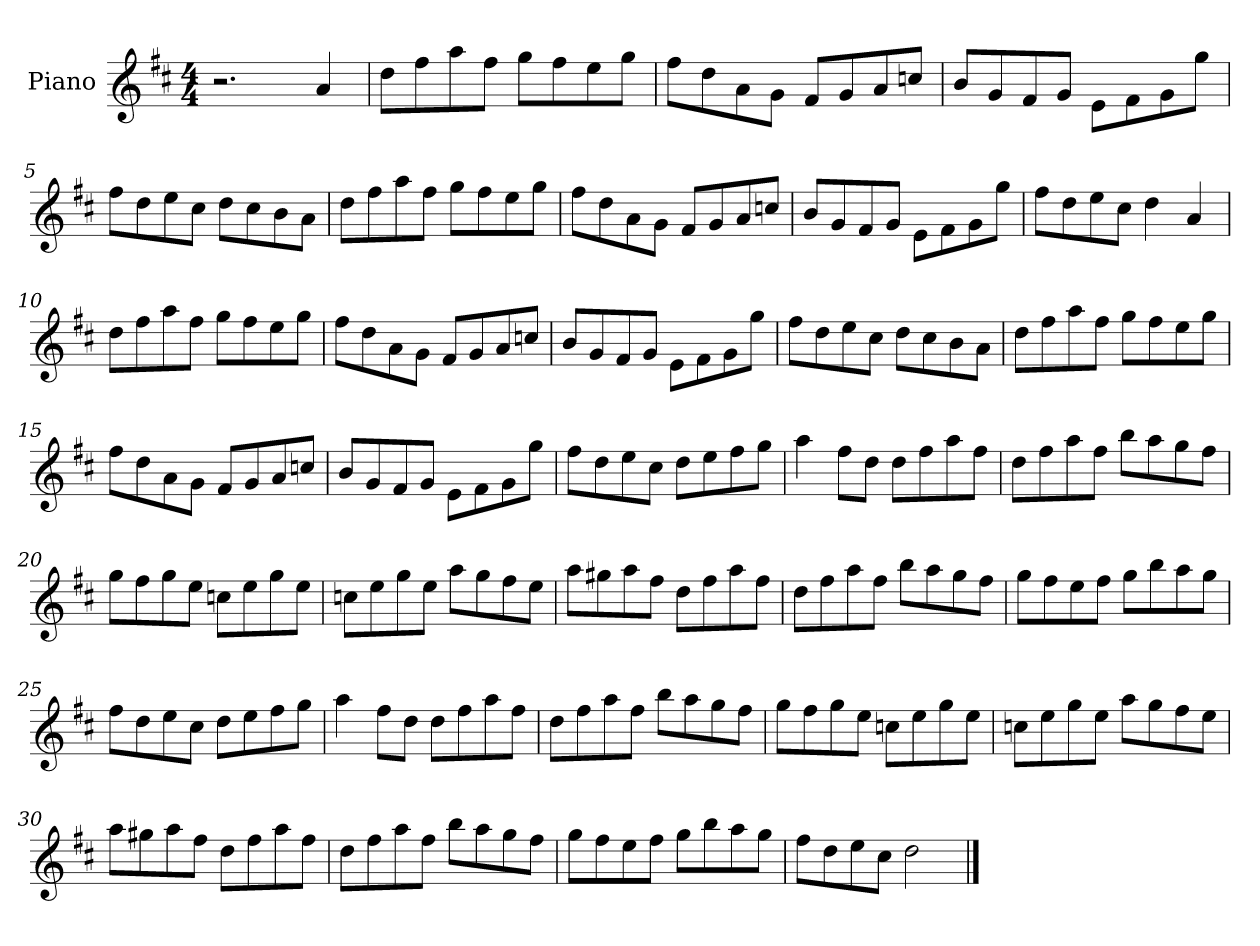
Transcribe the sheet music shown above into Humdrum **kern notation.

**kern
*part1
*staff1
*I"Piano
*I'Pno
*clefG2
*k[f#c#]
*M4/4
=1
2.r
4a/
=2
8dd\L
8ff#\
8aa\
8ff#\J
8gg\L
8ff#\
8ee\
8gg\J
=3
8ff#\L
8dd\
8a\
8g\J
8f#/L
8g/
8a/
8ccn/J
=4
8b/L
8g/
8f#/
8g/J
8e\L
8f#\
8g\
8gg\J
=5
8ff#\L
8dd\
8ee\
8cc#\J
8dd\L
8cc#\
8b\
8a\J
=6
8dd\L
8ff#\
8aa\
8ff#\J
8gg\L
8ff#\
8ee\
8gg\J
=7
8ff#\L
8dd\
8a\
8g\J
8f#/L
8g/
8a/
8ccn/J
=8
8b/L
8g/
8f#/
8g/J
8e\L
8f#\
8g\
8gg\J
=9
8ff#\L
8dd\
8ee\
8cc#\J
4dd\
4a/
=10
8dd\L
8ff#\
8aa\
8ff#\J
8gg\L
8ff#\
8ee\
8gg\J
=11
8ff#\L
8dd\
8a\
8g\J
8f#/L
8g/
8a/
8ccn/J
=12
8b/L
8g/
8f#/
8g/J
8e\L
8f#\
8g\
8gg\J
=13
8ff#\L
8dd\
8ee\
8cc#\J
8dd\L
8cc#\
8b\
8a\J
=14
8dd\L
8ff#\
8aa\
8ff#\J
8gg\L
8ff#\
8ee\
8gg\J
=15
8ff#\L
8dd\
8a\
8g\J
8f#/L
8g/
8a/
8ccn/J
=16
8b/L
8g/
8f#/
8g/J
8e\L
8f#\
8g\
8gg\J
=17
8ff#\L
8dd\
8ee\
8cc#\J
8dd\L
8ee\
8ff#\
8gg\J
=18
4aa\
8ff#\L
8dd\J
8dd\L
8ff#\
8aa\
8ff#\J
=19
8dd\L
8ff#\
8aa\
8ff#\J
8bb\L
8aa\
8gg\
8ff#\J
=20
8gg\L
8ff#\
8gg\
8ee\J
8ccn\L
8ee\
8gg\
8ee\J
=21
8ccn\L
8ee\
8gg\
8ee\J
8aa\L
8gg\
8ff#\
8ee\J
=22
8aa\L
8gg#X\
8aa\
8ff#\J
8dd\L
8ff#\
8aa\
8ff#\J
=23
8dd\L
8ff#\
8aa\
8ff#\J
8bb\L
8aa\
8gg\
8ff#\J
=24
8gg\L
8ff#\
8ee\
8ff#\J
8gg\L
8bb\
8aa\
8gg\J
=25
8ff#\L
8dd\
8ee\
8cc#\J
8dd\L
8ee\
8ff#\
8gg\J
=26
4aa\
8ff#\L
8dd\J
8dd\L
8ff#\
8aa\
8ff#\J
=27
8dd\L
8ff#\
8aa\
8ff#\J
8bb\L
8aa\
8gg\
8ff#\J
=28
8gg\L
8ff#\
8gg\
8ee\J
8ccn\L
8ee\
8gg\
8ee\J
=29
8ccn\L
8ee\
8gg\
8ee\J
8aa\L
8gg\
8ff#\
8ee\J
=30
8aa\L
8gg#X\
8aa\
8ff#\J
8dd\L
8ff#\
8aa\
8ff#\J
=31
8dd\L
8ff#\
8aa\
8ff#\J
8bb\L
8aa\
8gg\
8ff#\J
=32
8gg\L
8ff#\
8ee\
8ff#\J
8gg\L
8bb\
8aa\
8gg\J
=33
8ff#\L
8dd\
8ee\
8cc#\J
2dd\
==
*-
